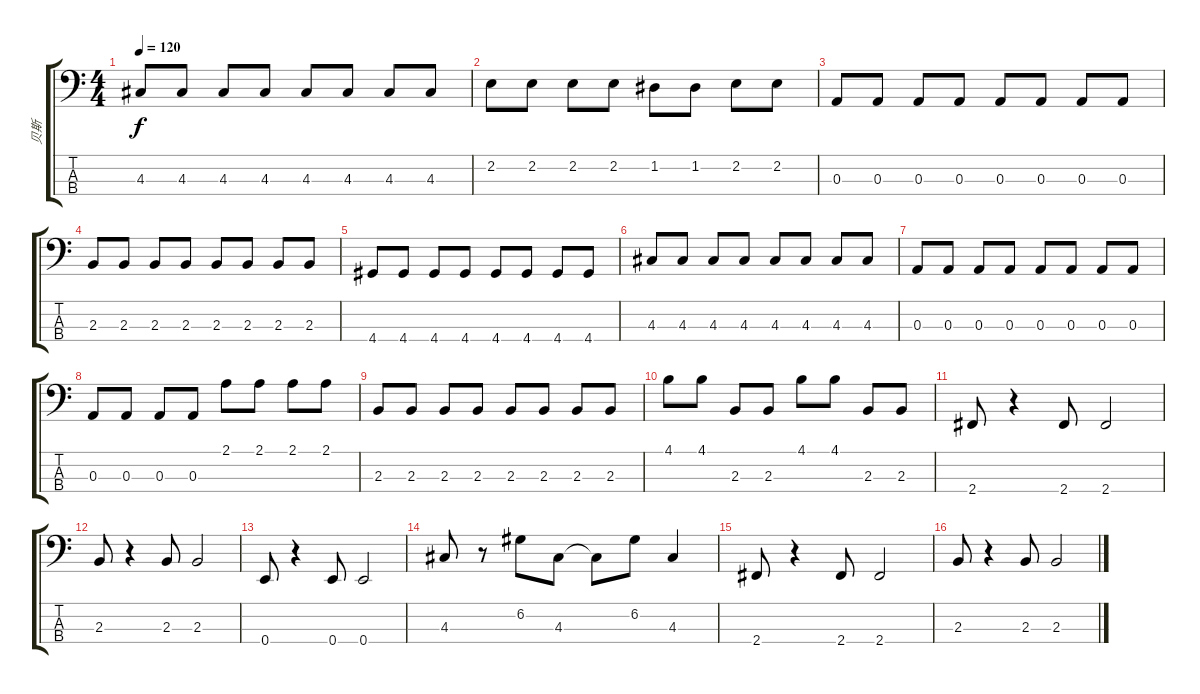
\track ("贝斯" "贝斯") {instrument electricbassfinger}
\staff {score tabs}
\tuning (G2 D2 A1 E1) {hide}
\ts (4 4)
\tempo 120
\clef f4
\ks c
4.3.8{dy f} 4.3.8 4.3.8 4.3.8 4.3.8 4.3.8 4.3.8 4.3.8 |
2.2.8 2.2.8 2.2.8 2.2.8 1.2.8 1.2.8 2.2.8 2.2.8 |
0.3.8 0.3.8 0.3.8 0.3.8 0.3.8 0.3.8 0.3.8 0.3.8 |
2.3.8 2.3.8 2.3.8 2.3.8 2.3.8 2.3.8 2.3.8 2.3.8 |
4.4.8 4.4.8 4.4.8 4.4.8 4.4.8 4.4.8 4.4.8 4.4.8 |
4.3.8 4.3.8 4.3.8 4.3.8 4.3.8 4.3.8 4.3.8 4.3.8 |
0.3.8 0.3.8 0.3.8 0.3.8 0.3.8 0.3.8 0.3.8 0.3.8 |
0.3.8 0.3.8 0.3.8 0.3.8 2.1.8 2.1.8 2.1.8 2.1.8 |
2.3.8 2.3.8 2.3.8 2.3.8 2.3.8 2.3.8 2.3.8 2.3.8 |
4.1.8 4.1.8 2.3.8 2.3.8 4.1.8 4.1.8 2.3.8 2.3.8 |
2.4.8 r.4 2.4.8 2.4.2 |
2.3.8 r.4 2.3.8 2.3.2 |
0.4.8 r.4 0.4.8 0.4.2 |
4.3.8 r.8 6.2.8 4.3.8 4.3{t}.8 6.2.8 4.3.4 |
2.4.8 r.4 2.4.8 2.4.2 |
2.3.8 r.4 2.3.8 2.3.2
